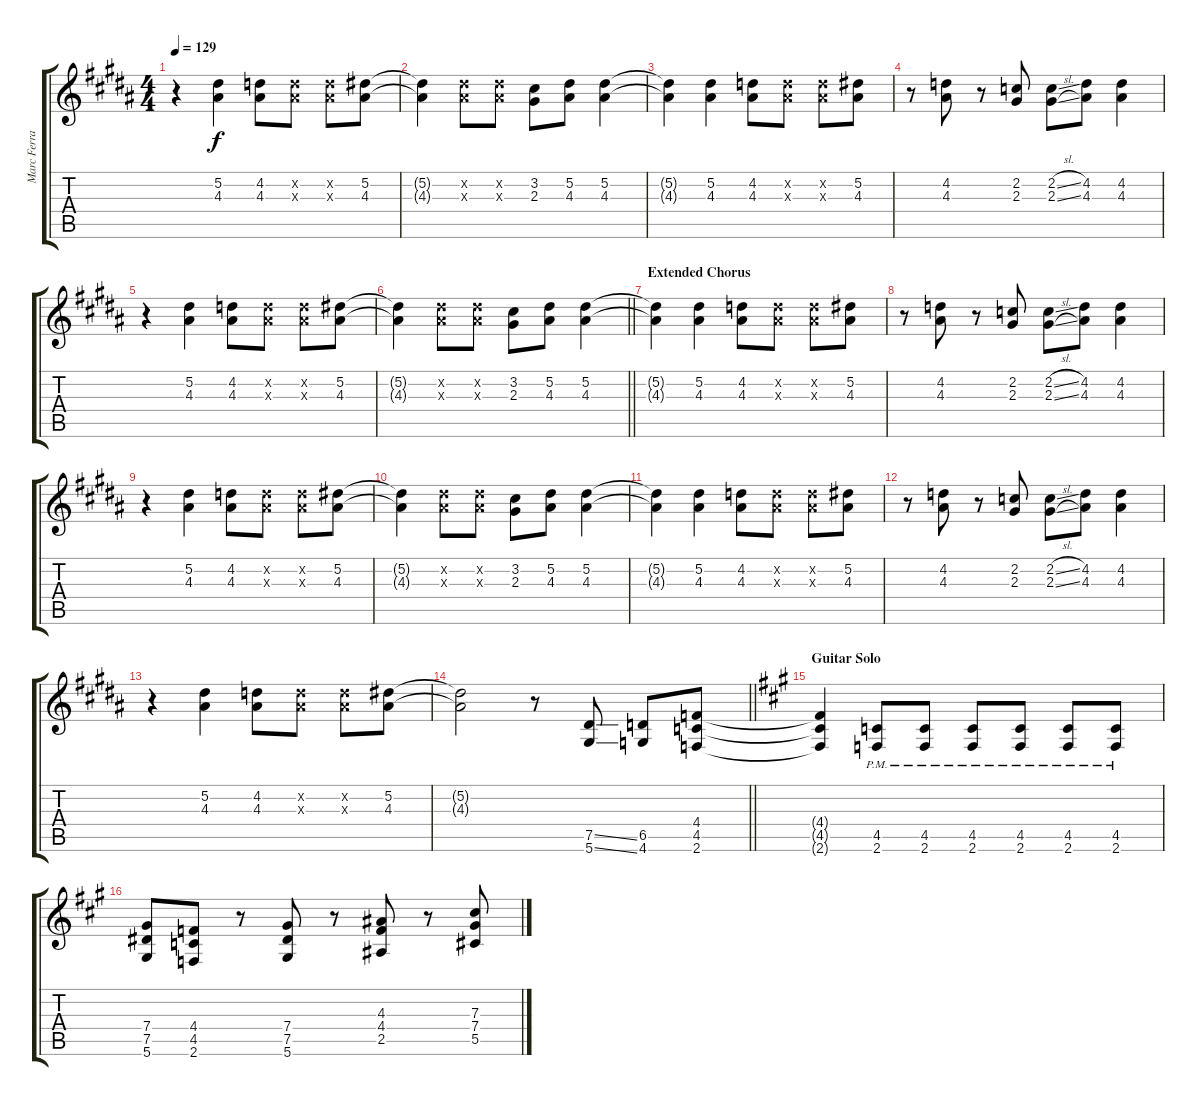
\track ("Marc Ferrari" "Marc Ferra") {instrument overdrivenguitar}
\staff {score tabs}
\tuning (Eb4 Bb3 Gb3 Db3 Ab2 Eb2) {hide}
\ts (4 4)
\tempo 129
\clef g2
\ks b
r.4{dy f} (5.2 4.3).4 (4.2 4.3).8 (4.2{x} 4.3{x}).8 (4.2{x} 4.3{x}).8 (5.2 4.3).8 |
(5.2{t} 4.3{t}).4 (5.2{x} 4.3{x}).8 (5.2{x} 4.3{x}).8 (3.2 2.3).8 (5.2 4.3).8 (5.2 4.3).4 |
(5.2{t} 4.3{t}).4 (5.2 4.3).4 (4.2 4.3).8 (4.2{x} 4.3{x}).8 (4.2{x} 4.3{x}).8 (5.2 4.3).8 |
r.8 (4.2 4.3).8 r.8 (2.2 2.3).8 (2.2{sl} 2.3{sl}).8 (4.2 4.3).8 (4.2 4.3).4 |
r.4 (5.2 4.3).4 (4.2 4.3).8 (4.2{x} 4.3{x}).8 (4.2{x} 4.3{x}).8 (5.2 4.3).8 |
\barLineRight lightlight
(5.2{t} 4.3{t}).4 (5.2{x} 4.3{x}).8 (5.2{x} 4.3{x}).8 (3.2 2.3).8 (5.2 4.3).8 (5.2 4.3).4 |
\section ("" "Extended Chorus")
(5.2{t} 4.3{t}).4 (5.2 4.3).4 (4.2 4.3).8 (4.2{x} 4.3{x}).8 (4.2{x} 4.3{x}).8 (5.2 4.3).8 |
r.8 (4.2 4.3).8 r.8 (2.2 2.3).8 (2.2{sl} 2.3{sl}).8 (4.2 4.3).8 (4.2 4.3).4 |
r.4 (5.2 4.3).4 (4.2 4.3).8 (4.2{x} 4.3{x}).8 (4.2{x} 4.3{x}).8 (5.2 4.3).8 |
(5.2{t} 4.3{t}).4 (5.2{x} 4.3{x}).8 (5.2{x} 4.3{x}).8 (3.2 2.3).8 (5.2 4.3).8 (5.2 4.3).4 |
(5.2{t} 4.3{t}).4 (5.2 4.3).4 (4.2 4.3).8 (4.2{x} 4.3{x}).8 (4.2{x} 4.3{x}).8 (5.2 4.3).8 |
r.8 (4.2 4.3).8 r.8 (2.2 2.3).8 (2.2{sl} 2.3{sl}).8 (4.2 4.3).8 (4.2 4.3).4 |
r.4 (5.2 4.3).4 (4.2 4.3).8 (4.2{x} 4.3{x}).8 (4.2{x} 4.3{x}).8 (5.2 4.3).8 |
\barLineRight lightlight
(5.2{t} 4.3{t}).2 r.8 (7.5{ss} 5.6{ss}).8 (6.5 4.6).8 (4.4 4.5 2.6).8 |
\section ("" "Guitar Solo")
\ks a
(4.4{t} 4.5{t} 2.6{t}).4 (4.5{pm} 2.6{pm}).8 (4.5{pm} 2.6{pm}).8 (4.5{pm} 2.6{pm}).8 (4.5{pm} 2.6{pm}).8 (4.5{pm} 2.6{pm}).8 (4.5{pm} 2.6{pm}).8 |
(7.4 7.5 5.6).8 (4.4 4.5 2.6).8 r.8 (7.4 7.5 5.6).8 r.8 (4.3 4.4 2.5).8 r.8 (7.3 7.4 5.5).8
